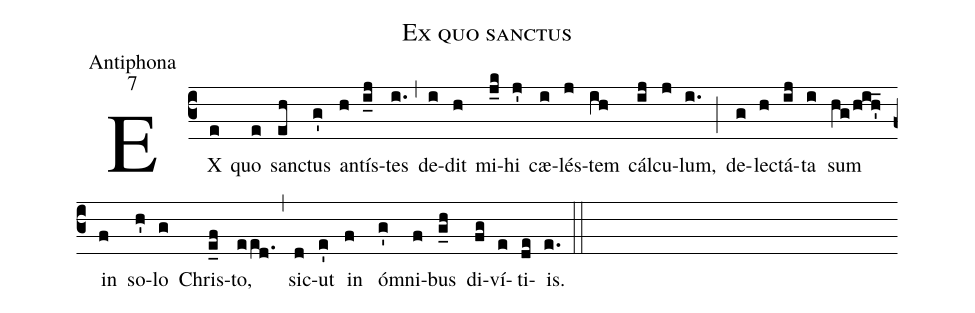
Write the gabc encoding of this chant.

name:Ex quo sanctus;
office-part:Antiphona;
mode:7;
%%
(c3)EX(e) quo(e) sanc(eh)tus(g') an(h)tís(i_j)tes(i.) (,)de(i)dit(h) mi(j_k)hi(j') cæ(i)lés(j)tem(ih) cál(ij)cu(j)lum,(i.) (;)de(g)lec(h)tá(ij)ta(i) sum(hg/h!i!h'_) in(f) so(h')lo(g) Chris(e_f)to,(eed.) (,)sic(d)ut(e') in (f) óm(g')ni(f)bus(g_h) di(fg)ví(e)ti(de)is.(e.) (::)
